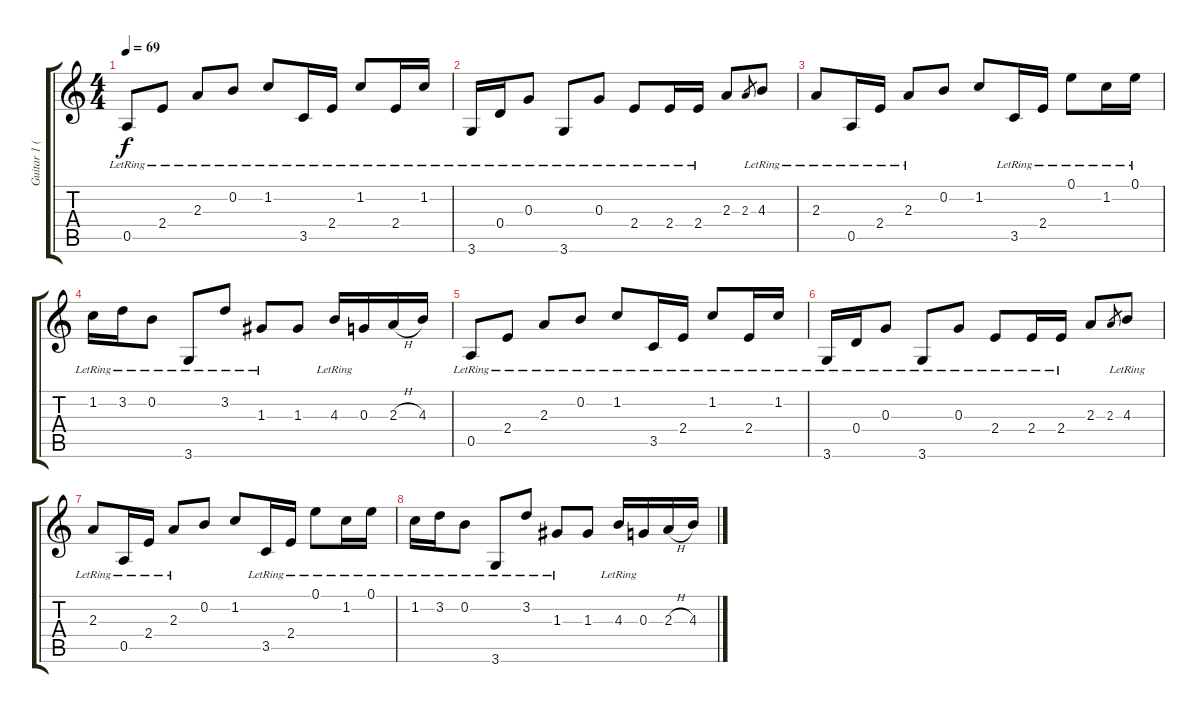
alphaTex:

\track ("Guitar 1 (Acoustic)" "Guitar 1 (") {instrument acousticguitarnylon}
\staff {score tabs}
\tuning (E4 B3 G3 D3 A2 E2) {hide}
\ts (4 4)
\tempo 69
\clef g2
\ks c
0.5{lr}.8{dy f} 2.4{lr}.8 2.3{lr}.8 0.2{lr}.8 1.2{lr}.8 3.5{lr}.16 2.4{lr}.16 1.2{lr}.8 2.4{lr}.16 1.2{lr}.16 |
3.6{lr}.16 0.4{lr}.16 0.3{lr}.8 3.6{lr}.8 0.3{lr}.8 2.4{lr}.8 2.4{lr}.16 2.4{lr}.16 2.3.8 2.3.8{gr} 4.3{lr}.8 |
2.3{lr}.8 0.5{lr}.16 2.4{lr}.16 2.3{lr}.8 0.2.8 1.2.8 3.5{lr}.16 2.4{lr}.16 0.1{lr}.8 1.2{lr}.16 0.1{lr}.16 |
1.2{lr}.16 3.2{lr}.16 0.2{lr}.8 3.6{lr}.8 3.2{lr}.8 1.3{lr}.8 1.3.8 4.3{lr}.16 0.3.16 2.3{h}.16 4.3.16 |
0.5{lr}.8 2.4{lr}.8 2.3{lr}.8 0.2{lr}.8 1.2{lr}.8 3.5{lr}.16 2.4{lr}.16 1.2{lr}.8 2.4{lr}.16 1.2{lr}.16 |
3.6{lr}.16 0.4{lr}.16 0.3{lr}.8 3.6{lr}.8 0.3{lr}.8 2.4{lr}.8 2.4{lr}.16 2.4{lr}.16 2.3.8 2.3.8{gr} 4.3{lr}.8 |
2.3{lr}.8 0.5{lr}.16 2.4{lr}.16 2.3{lr}.8 0.2.8 1.2.8 3.5{lr}.16 2.4{lr}.16 0.1{lr}.8 1.2{lr}.16 0.1{lr}.16 |
1.2{lr}.16 3.2{lr}.16 0.2{lr}.8 3.6{lr}.8 3.2{lr}.8 1.3{lr}.8 1.3.8 4.3{lr}.16 0.3.16 2.3{h}.16 4.3.16
